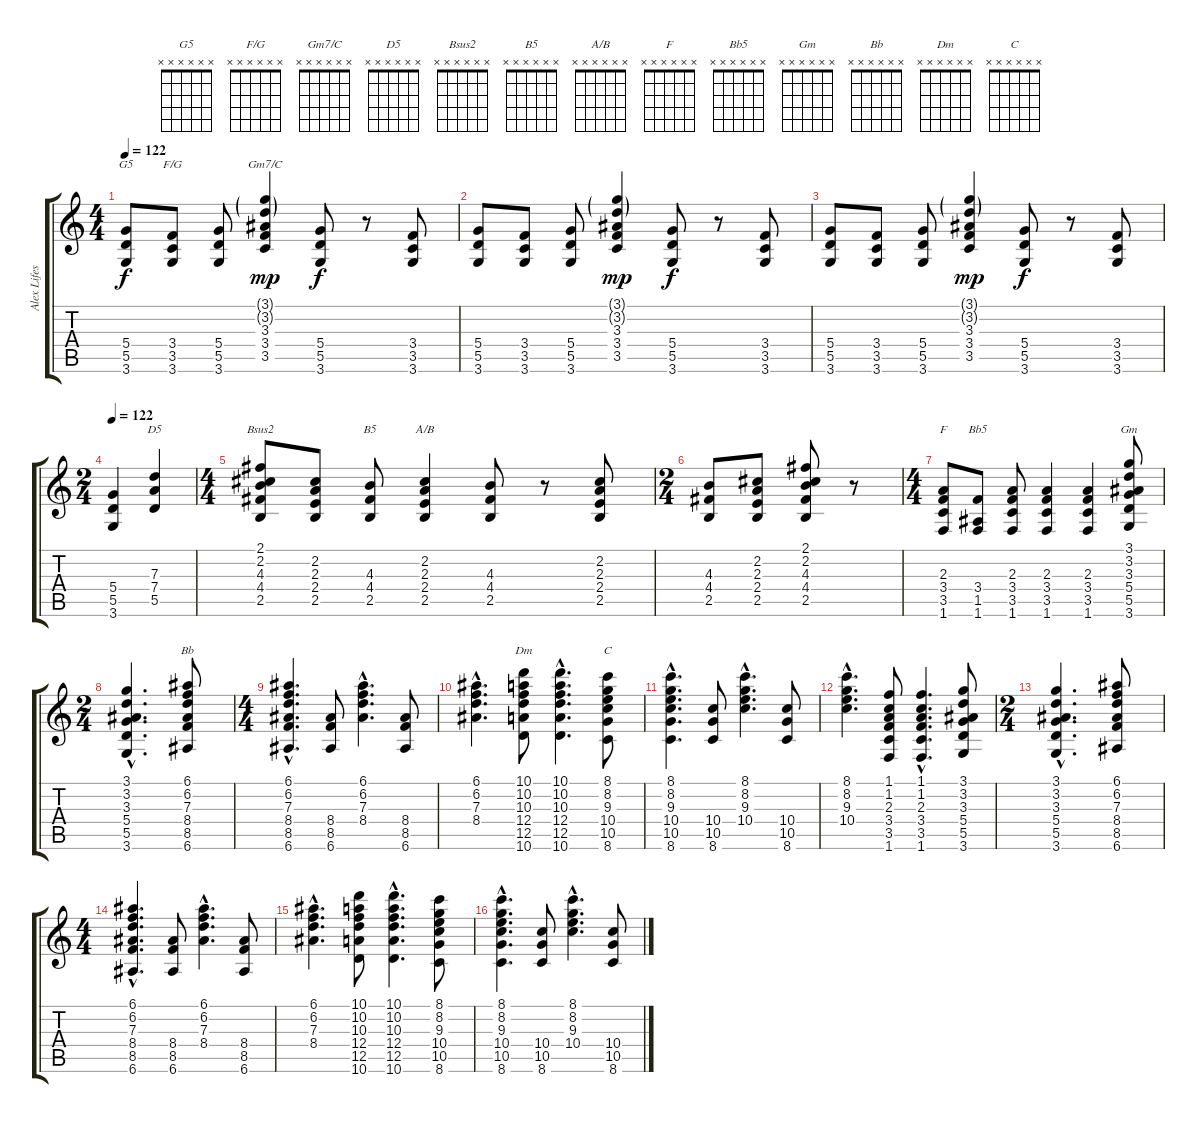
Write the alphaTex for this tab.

\track ("Alex Lifeson" "Alex Lifes") {instrument distortionguitar}
\staff {score tabs}
\tuning (E4 B3 G3 D3 A2 E2) {hide}
\chord ("G5" x x x x x x) {firstfret 0}
\chord ("F/G" x x x x x x) {firstfret 0}
\chord ("Gm7/C" x x x x x x) {firstfret 0}
\chord ("D5" x x x x x x) {firstfret 0}
\chord ("Bsus2" x x x x x x) {firstfret 0}
\chord ("B5" x x x x x x) {firstfret 0}
\chord ("A/B" x x x x x x) {firstfret 0}
\chord ("F" x x x x x x) {firstfret 0}
\chord ("Bb5" x x x x x x) {firstfret 0}
\chord ("Gm" x x x x x x) {firstfret 0}
\chord ("Bb" x x x x x x) {firstfret 0}
\chord ("Dm" x x x x x x) {firstfret 0}
\chord ("C" x x x x x x) {firstfret 0}
\ts (4 4)
\tempo 122
\clef g2
\ks c
(5.4 5.5 3.6).8{ch "G5" dy f} (3.4 3.5 3.6).8{ch "F/G"} (5.4 5.5 3.6).8 (3.1{g} 3.2{g} 3.3 3.4 3.5).4{ch "Gm7/C" dy mp} (5.4 5.5 3.6).8{dy f} r.8 (3.4 3.5 3.6).8 |
(5.4 5.5 3.6).8 (3.4 3.5 3.6).8 (5.4 5.5 3.6).8 (3.1{g} 3.2{g} 3.3 3.4 3.5).4{dy mp} (5.4 5.5 3.6).8{dy f} r.8 (3.4 3.5 3.6).8 |
(5.4 5.5 3.6).8 (3.4 3.5 3.6).8 (5.4 5.5 3.6).8 (3.1{g} 3.2{g} 3.3 3.4 3.5).4{dy mp} (5.4 5.5 3.6).8{dy f} r.8 (3.4 3.5 3.6).8 |
\ts (2 4)
\tempo 122
(5.4 5.5 3.6).4 (7.3 7.4 5.5).4{ch "D5"} |
\ts (4 4)
(2.1 2.2 4.3 4.4 2.5).8{ch "Bsus2"} (2.2 2.3 2.4 2.5).8 (4.3 4.4 2.5).8{ch "B5"} (2.2 2.3 2.4 2.5).4{ch "A/B"} (4.3 4.4 2.5).8 r.8 (2.2 2.3 2.4 2.5).8 |
\ts (2 4)
(4.3 4.4 2.5).8 (2.2 2.3 2.4 2.5).8 (2.1 2.2 4.3 4.4 2.5).8 r.8 |
\ts (4 4)
(2.3 3.4 3.5 1.6).8{ch "F"} (3.4 1.5 1.6).8{ch "Bb5"} (2.3 3.4 3.5 1.6).8 (2.3 3.4 3.5 1.6).4 (2.3 3.4 3.5 1.6).4 (3.1 3.2 3.3 5.4 5.5 3.6).8{ch "Gm"} |
\ts (2 4)
(3.1{hac} 3.2{hac} 3.3{hac} 5.4{hac} 5.5{hac} 3.6{hac}).4{d} (6.1 6.2 7.3 8.4 8.5 6.6).8{ch "Bb"} |
\ts (4 4)
(6.1{hac} 6.2{hac} 7.3{hac} 8.4{hac} 8.5{hac} 6.6{hac}).4{d} (8.4 8.5 6.6).8 (6.1{hac} 6.2{hac} 7.3{hac} 8.4{hac}).4{d} (8.4 8.5 6.6).8 |
(6.1{hac} 6.2{hac} 7.3{hac} 8.4{hac}).4{d} (10.1 10.2 10.3 12.4 12.5 10.6).8{ch "Dm"} (10.1{hac} 10.2{hac} 10.3{hac} 12.4{hac} 12.5{hac} 10.6{hac}).4{d} (8.1 8.2 9.3 10.4 10.5 8.6).8{ch "C"} |
(8.1{hac} 8.2{hac} 9.3{hac} 10.4{hac} 10.5{hac} 8.6{hac}).4{d} (10.4 10.5 8.6).8 (8.1{hac} 8.2{hac} 9.3{hac} 10.4{hac}).4{d} (10.4 10.5 8.6).8 |
(8.1{hac} 8.2{hac} 9.3{hac} 10.4{hac}).4{d} (1.1 1.2 2.3 3.4 3.5 1.6).8 (1.1{hac} 1.2{hac} 2.3{hac} 3.4{hac} 3.5{hac} 1.6{hac}).4{d} (3.1 3.2 3.3 5.4 5.5 3.6).8 |
\ts (2 4)
(3.1{hac} 3.2{hac} 3.3{hac} 5.4{hac} 5.5{hac} 3.6{hac}).4{d} (6.1 6.2 7.3 8.4 8.5 6.6).8 |
\ts (4 4)
(6.1{hac} 6.2{hac} 7.3{hac} 8.4{hac} 8.5{hac} 6.6{hac}).4{d} (8.4 8.5 6.6).8 (6.1{hac} 6.2{hac} 7.3{hac} 8.4{hac}).4{d} (8.4 8.5 6.6).8 |
(6.1{hac} 6.2{hac} 7.3{hac} 8.4{hac}).4{d} (10.1 10.2 10.3 12.4 12.5 10.6).8 (10.1{hac} 10.2{hac} 10.3{hac} 12.4{hac} 12.5{hac} 10.6{hac}).4{d} (8.1 8.2 9.3 10.4 10.5 8.6).8 |
(8.1{hac} 8.2{hac} 9.3{hac} 10.4{hac} 10.5{hac} 8.6{hac}).4{d} (10.4 10.5 8.6).8 (8.1{hac} 8.2{hac} 9.3{hac} 10.4{hac}).4{d} (10.4 10.5 8.6).8
